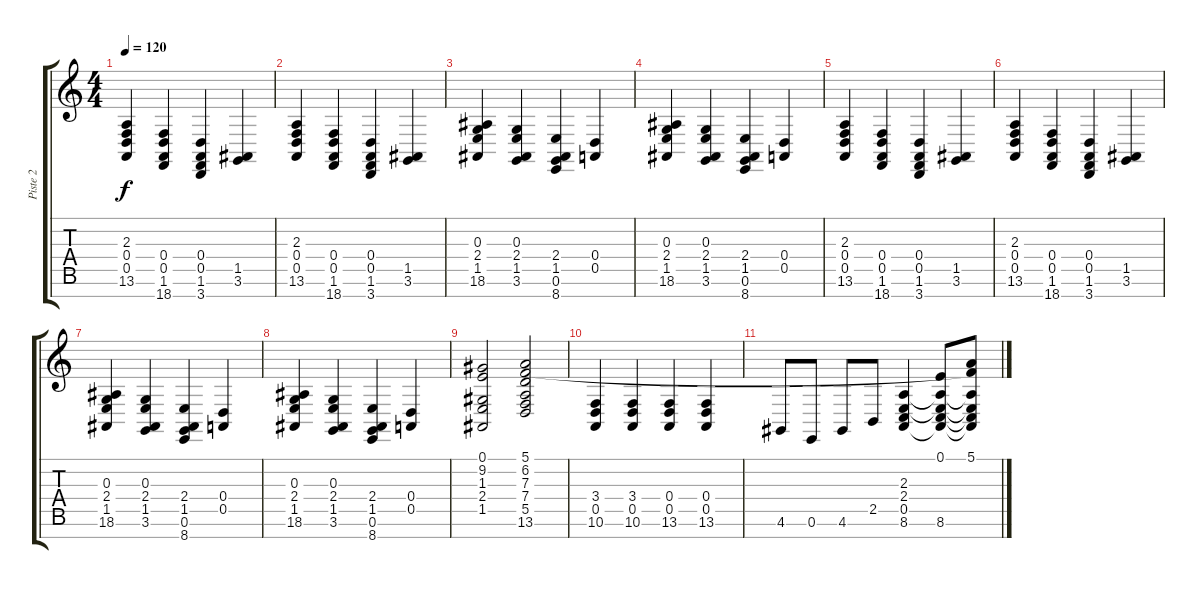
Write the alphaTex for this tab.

\track ("Piste 2" "Piste 2") {instrument acousticgrandpiano}
\staff {score tabs}
\tuning (E4 B3 G3 D3 A2 E2 B1) {hide}
\ts (4 4)
\tempo 120
\clef g2
\ks c
(2.3 0.4 0.5 13.6).4{dy f} (0.4 0.5 1.6 18.7).4 (0.4 0.5 1.6 3.7).4 (1.5 3.6).4 |
(2.3 0.4 0.5 13.6).4 (0.4 0.5 1.6 18.7).4 (0.4 0.5 1.6 3.7).4 (1.5 3.6).4 |
(0.3 2.4 1.5 18.6).4 (0.3 2.4 1.5 3.6).4 (2.4 1.5 0.6 8.7).4 (0.4 0.5).4 |
(0.3 2.4 1.5 18.6).4 (0.3 2.4 1.5 3.6).4 (2.4 1.5 0.6 8.7).4 (0.4 0.5).4 |
(2.3 0.4 0.5 13.6).4 (0.4 0.5 1.6 18.7).4 (0.4 0.5 1.6 3.7).4 (1.5 3.6).4 |
(2.3 0.4 0.5 13.6).4 (0.4 0.5 1.6 18.7).4 (0.4 0.5 1.6 3.7).4 (1.5 3.6).4 |
(0.3 2.4 1.5 18.6).4 (0.3 2.4 1.5 3.6).4 (2.4 1.5 0.6 8.7).4 (0.4 0.5).4 |
(0.3 2.4 1.5 18.6).4 (0.3 2.4 1.5 3.6).4 (2.4 1.5 0.6 8.7).4 (0.4 0.5).4 |
(0.1 9.2 1.3 2.4 1.5).2 (5.1 6.2 7.3 7.4 5.5 13.6).2 |
(3.4 0.5 10.6).4 (3.4 0.5 10.6).4 (0.4 0.5 13.6).4 (0.4 0.5 13.6).4 |
4.6.8 0.6.8 4.6.8 2.5.8 (2.3 2.4 0.5 8.6).4 (0.1 2.3{t} 2.4{t} 0.5{t} 8.6).8 (5.1 6.2{t} 2.3{t} 2.4{t} 0.5{t} 8.6{t}).8
